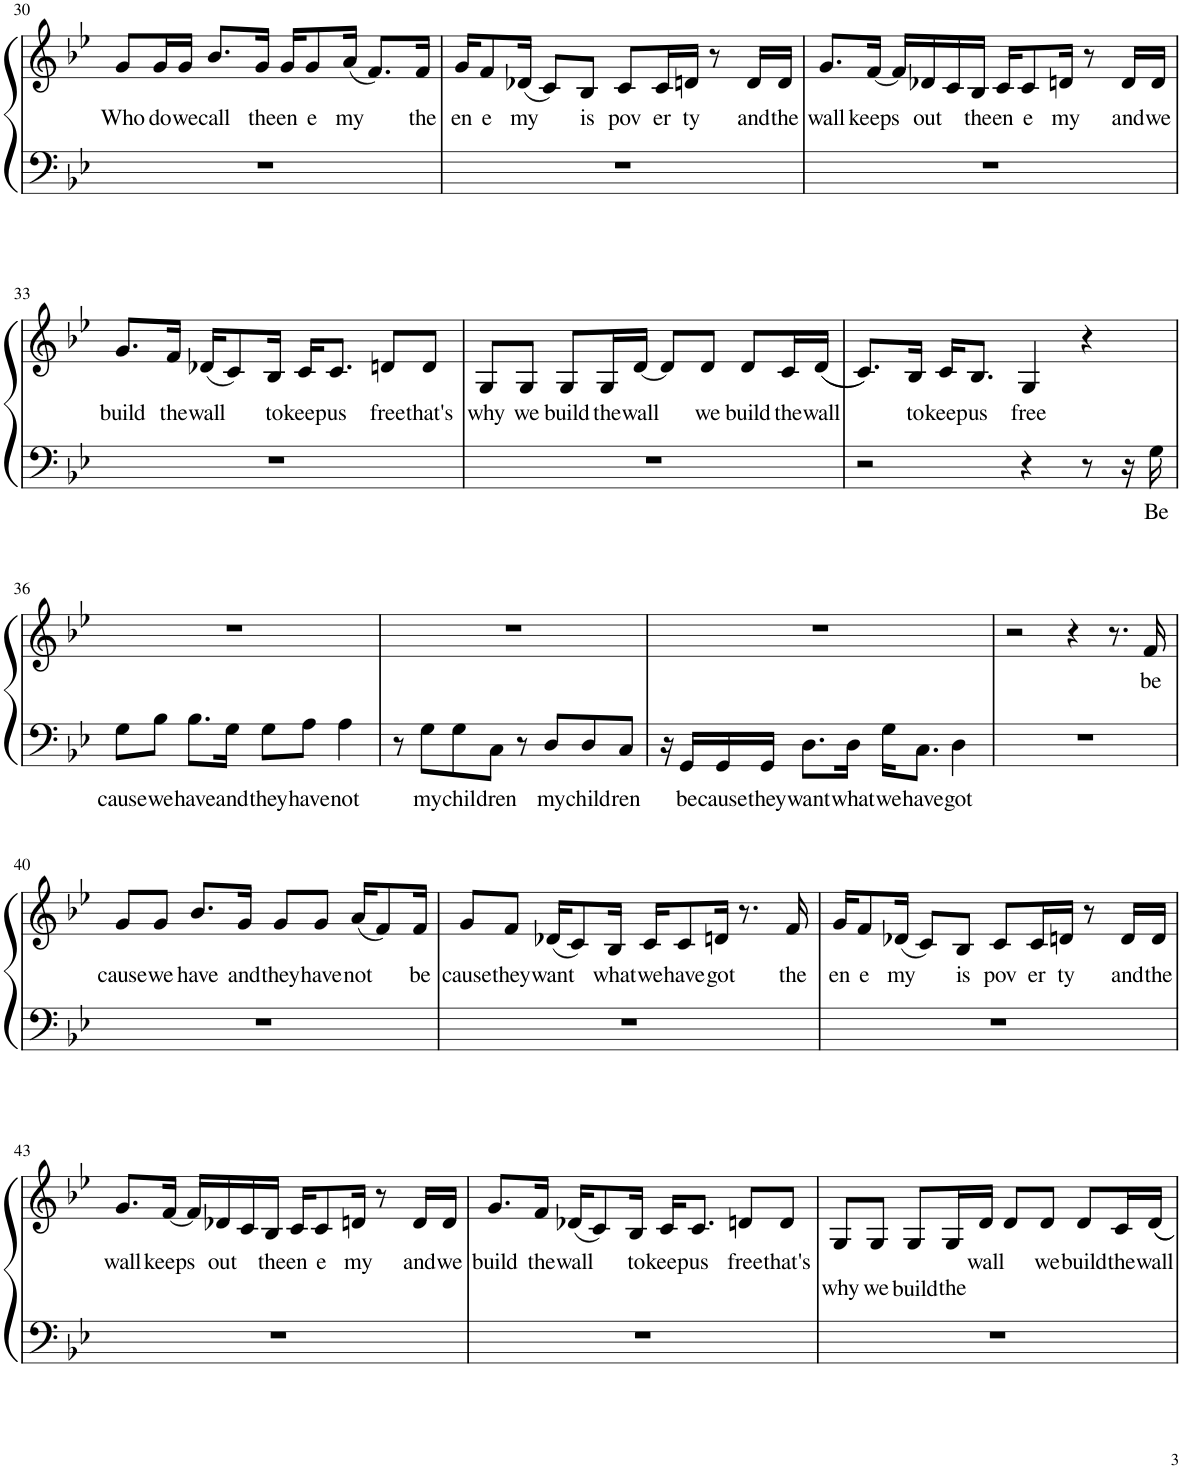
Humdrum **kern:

**kern	**text	**kern	**text
*part1	*part1	*part1	*part1
*staff2	*staff2	*staff1	*staff1
*I"Piano	*	*	*
*I'Pno.	*	*	*
!!LO:PB:g=z
*clefF4	*	*clefG2	*
*k[b-e-]	*	*k[b-e-]	*
*M4/4	*	*M4/4	*
*met(c)	*	*met(c)	*
=30	=30	=30	=30
!	!	!	!LO:LY:b
1r	.	8g/L	Who
!	!	!	!LO:LY:b
.	.	16g/L	do
!	!	!	!LO:LY:b
.	.	16g/JJ	we
!	!	!	!LO:LY:b
.	.	8.b-/L	call
!	!	!	!LO:LY:b
.	.	16g/Jk	the
!	!	!	!LO:LY:b
.	.	16g/KL	en
!	!	!	!LO:LY:b
.	.	8g/	e
!	!	!	!LO:LY:b
.	.	(16a/Jk	my
.	.	8.f/L)	.
!	!	!	!LO:LY:b
.	.	16f/Jk	the
=31	=31	=31	=31
!	!	!	!LO:LY:b
1r	.	16g/KL	en
!	!	!	!LO:LY:b
.	.	8f/	e
!	!	!	!LO:LY:b
.	.	(16d-X/Jk	my
.	.	8c/L)	.
!	!	!	!LO:LY:b
.	.	8B-/J	is
!	!	!	!LO:LY:b
.	.	8c/L	pov
!	!	!	!LO:LY:b
.	.	16c/L	er
!	!	!	!LO:LY:b
.	.	16dn/JJ	ty
.	.	8r	.
!	!	!	!LO:LY:b
.	.	16d/LL	and
!	!	!	!LO:LY:b
.	.	16d/JJ	the
=32	=32	=32	=32
!	!	!	!LO:LY:b
1r	.	8.g/L	wall
!	!	!	!LO:LY:b
.	.	[16f/Jk	keeps
.	.	16f/LL]	.
!	!	!	!LO:LY:b
.	.	16d-X/	out
.	.	16c/	.
!	!	!	!LO:LY:b
.	.	16B-/JJ	the
!	!	!	!LO:LY:b
.	.	16c/KL	en
!	!	!	!LO:LY:b
.	.	8c/	e
!	!	!	!LO:LY:b
.	.	16dn/Jk	my
.	.	8r	.
!	!	!	!LO:LY:b
.	.	16d/LL	and
!	!	!	!LO:LY:b
.	.	16d/JJ	we
!!LO:LB:g=z
=33	=33	=33	=33
!	!	!	!LO:LY:b
1r	.	8.g/L	build
!	!	!	!LO:LY:b
.	.	16f/Jk	the
!	!	!	!LO:LY:b
.	.	(16d-X/KL	wall
.	.	8c/)	.
!	!	!	!LO:LY:b
.	.	16B-/Jk	to
!	!	!	!LO:LY:b
.	.	16c/KL	keep
!	!	!	!LO:LY:b
.	.	8.c/J	us
!	!	!	!LO:LY:b
.	.	8dn/L	free
!	!	!	!LO:LY:b
.	.	8d/J	that's
=34	=34	=34	=34
!	!	!	!LO:LY:b
1r	.	8G/L	why
!	!	!	!LO:LY:b
.	.	8G/J	we
!	!	!	!LO:LY:b
.	.	8G/L	build
!	!	!	!LO:LY:b
.	.	16G/L	the
!	!	!	!LO:LY:b
.	.	[16d/JJ	wall
.	.	8d/L]	.
!	!	!	!LO:LY:b
.	.	8d/J	we
!	!	!	!LO:LY:b
.	.	8d/L	build
!	!	!	!LO:LY:b
.	.	16c/L	the
!	!	!	!LO:LY:b
.	.	((16d/JJ	wall
=35	=35	=35	=35
2r	.	8.c/L))	.
!	!	!	!LO:LY:b
.	.	16B-/Jk	to
!	!	!	!LO:LY:b
.	.	16c/KL	keep
!	!	!	!LO:LY:b
.	.	8.B-/J	us
!	!	!	!LO:LY:b
4r	.	4G/	free
8r	.	4r	.
16r	.	.	.
!	!LO:LY:b	!	!
16G\	Be	.	.
!!LO:LB:g=z
=36	=36	=36	=36
!	!LO:LY:b	!	!
8G\L	cause	1r	.
!	!LO:LY:b	!	!
8B-\J	we	.	.
!	!LO:LY:b	!	!
8.B-\L	have	.	.
!	!LO:LY:b	!	!
16G\Jk	and	.	.
!	!LO:LY:b	!	!
8G\L	they	.	.
!	!LO:LY:b	!	!
8A\J	have	.	.
!	!LO:LY:b	!	!
4A\	not	.	.
=37	=37	=37	=37
8r	.	1r	.
!	!LO:LY:b	!	!
8G\L	my	.	.
!	!LO:LY:b	!	!
8G\	chil	.	.
!	!LO:LY:b	!	!
8C\J	dren	.	.
8r	.	.	.
!	!LO:LY:b	!	!
8D/L	my	.	.
!	!LO:LY:b	!	!
8D/	child	.	.
!	!LO:LY:b	!	!
8C/J	ren	.	.
=38	=38	=38	=38
16r	.	1r	.
!	!LO:LY:b	!	!
16GG/LL	be	.	.
!	!LO:LY:b	!	!
16GG/	cause	.	.
!	!LO:LY:b	!	!
16GG/JJ	they	.	.
!	!LO:LY:b	!	!
8.D\L	want	.	.
!	!LO:LY:b	!	!
16D\Jk	what	.	.
!	!LO:LY:b	!	!
16G\KL	we	.	.
!	!LO:LY:b	!	!
8.C\J	have	.	.
!	!LO:LY:b	!	!
4D\	got	.	.
=39	=39	=39	=39
1r	.	2r	.
.	.	4r	.
.	.	8.r	.
!	!	!	!LO:LY:b
.	.	16f/	be
!!LO:LB:g=z
=40	=40	=40	=40
!	!	!	!LO:LY:b
1r	.	8g/L	cause
!	!	!	!LO:LY:b
.	.	8g/J	we
!	!	!	!LO:LY:b
.	.	8.b-/L	have
!	!	!	!LO:LY:b
.	.	16g/Jk	and
!	!	!	!LO:LY:b
.	.	8g/L	they
!	!	!	!LO:LY:b
.	.	8g/J	have
!	!	!	!LO:LY:b
.	.	(16a/KL	not
.	.	8f/)	.
!	!	!	!LO:LY:b
.	.	16f/Jk	be
=41	=41	=41	=41
!	!	!	!LO:LY:b
1r	.	8g/L	cause
!	!	!	!LO:LY:b
.	.	8f/J	they
!	!	!	!LO:LY:b
.	.	(16d-X/KL	want
.	.	8c/)	.
!	!	!	!LO:LY:b
.	.	16B-/Jk	what
!	!	!	!LO:LY:b
.	.	16c/KL	we
!	!	!	!LO:LY:b
.	.	8c/	have
!	!	!	!LO:LY:b
.	.	16dn/Jk	got
.	.	8.r	.
!	!	!	!LO:LY:b
.	.	16f/	the
=42	=42	=42	=42
!	!	!	!LO:LY:b
1r	.	16g/KL	en
!	!	!	!LO:LY:b
.	.	8f/	e
!	!	!	!LO:LY:b
.	.	(16d-X/Jk	my
.	.	8c/L)	.
!	!	!	!LO:LY:b
.	.	8B-/J	is
!	!	!	!LO:LY:b
.	.	8c/L	pov
!	!	!	!LO:LY:b
.	.	16c/L	er
!	!	!	!LO:LY:b
.	.	16dn/JJ	ty
.	.	8r	.
!	!	!	!LO:LY:b
.	.	16d/LL	and
!	!	!	!LO:LY:b
.	.	16d/JJ	the
!!LO:LB:g=z
=43	=43	=43	=43
!	!	!	!LO:LY:b
1r	.	8.g/L	wall
!	!	!	!LO:LY:b
.	.	[16f/Jk	keeps
.	.	16f/LL]	.
!	!	!	!LO:LY:b
.	.	16d-X/	out
.	.	16c/	.
!	!	!	!LO:LY:b
.	.	16B-/JJ	the
!	!	!	!LO:LY:b
.	.	16c/KL	en
!	!	!	!LO:LY:b
.	.	8c/	e
!	!	!	!LO:LY:b
.	.	16dn/Jk	my
.	.	8r	.
!	!	!	!LO:LY:b
.	.	16d/LL	and
!	!	!	!LO:LY:b
.	.	16d/JJ	we
=44	=44	=44	=44
!	!	!	!LO:LY:b
1r	.	8.g/L	build
!	!	!	!LO:LY:b
.	.	16f/Jk	the
!	!	!	!LO:LY:b
.	.	(16d-X/KL	wall
.	.	8c/)	.
!	!	!	!LO:LY:b
.	.	16B-/Jk	to
!	!	!	!LO:LY:b
.	.	16c/KL	keep
!	!	!	!LO:LY:b
.	.	8.c/J	us
!	!	!	!LO:LY:b
.	.	8dn/L	free
!	!	!	!LO:LY:b
.	.	8d/J	that's
=45	=45	=45	=45
!	!	!	!LO:LY:b
1r	.	8G/L	why
!	!	!	!LO:LY:b
.	.	8G/J	we
!	!	!	!LO:LY:b
.	.	8G/L	build
!	!	!	!LO:LY:b
.	.	16G/L	the
!	!	!	!LO:LY:b
.	.	16d/JJ	wall
.	.	8d/L	.
!	!	!	!LO:LY:b
.	.	8d/J	we
!	!	!	!LO:LY:b
.	.	8d/L	build
!	!	!	!LO:LY:b
.	.	16c/L	the
!	!	!	!LO:LY:b
.	.	16d/JJ	wall
=	=	=	=
*-	*-	*-	*-
